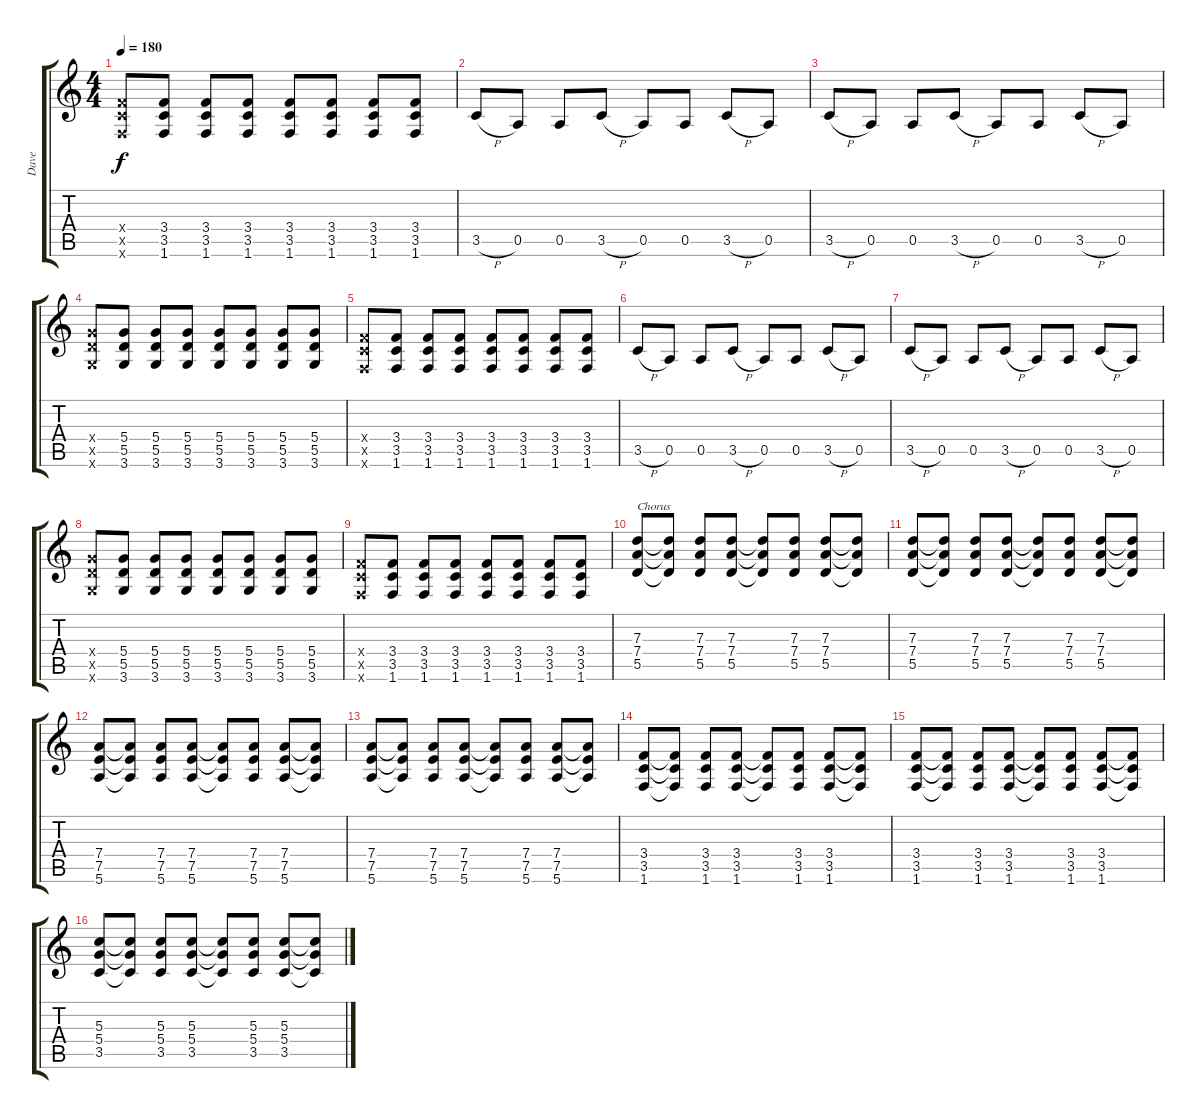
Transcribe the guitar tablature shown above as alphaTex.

\track ("Dave" "Dave") {instrument overdrivenguitar}
\staff {score tabs}
\tuning (E4 B3 G3 D3 A2 E2) {hide}
\ts (4 4)
\tempo 180
\clef g2
\ks c
(3.4{x} 3.5{x} 1.6{x}).8{dy f} (3.4 3.5 1.6).8 (3.4 3.5 1.6).8 (3.4 3.5 1.6).8 (3.4 3.5 1.6).8 (3.4 3.5 1.6).8 (3.4 3.5 1.6).8 (3.4 3.5 1.6).8 |
3.5{h}.8 0.5.8 0.5.8 3.5{h}.8 0.5.8 0.5.8 3.5{h}.8 0.5.8 |
3.5{h}.8 0.5.8 0.5.8 3.5{h}.8 0.5.8 0.5.8 3.5{h}.8 0.5.8 |
(5.4{x} 5.5{x} 3.6{x}).8 (5.4 5.5 3.6).8 (5.4 5.5 3.6).8 (5.4 5.5 3.6).8 (5.4 5.5 3.6).8 (5.4 5.5 3.6).8 (5.4 5.5 3.6).8 (5.4 5.5 3.6).8 |
(3.4{x} 3.5{x} 1.6{x}).8 (3.4 3.5 1.6).8 (3.4 3.5 1.6).8 (3.4 3.5 1.6).8 (3.4 3.5 1.6).8 (3.4 3.5 1.6).8 (3.4 3.5 1.6).8 (3.4 3.5 1.6).8 |
3.5{h}.8 0.5.8 0.5.8 3.5{h}.8 0.5.8 0.5.8 3.5{h}.8 0.5.8 |
3.5{h}.8 0.5.8 0.5.8 3.5{h}.8 0.5.8 0.5.8 3.5{h}.8 0.5.8 |
(5.4{x} 5.5{x} 3.6{x}).8 (5.4 5.5 3.6).8 (5.4 5.5 3.6).8 (5.4 5.5 3.6).8 (5.4 5.5 3.6).8 (5.4 5.5 3.6).8 (5.4 5.5 3.6).8 (5.4 5.5 3.6).8 |
(3.4{x} 3.5{x} 1.6{x}).8 (3.4 3.5 1.6).8 (3.4 3.5 1.6).8 (3.4 3.5 1.6).8 (3.4 3.5 1.6).8 (3.4 3.5 1.6).8 (3.4 3.5 1.6).8 (3.4 3.5 1.6).8 |
(7.3 7.4 5.5).8{txt "Chorus"} (7.3{t} 7.4{t} 5.5{t}).8 (7.3 7.4 5.5).8 (7.3 7.4 5.5).8 (7.3{t} 7.4{t} 5.5{t}).8 (7.3 7.4 5.5).8 (7.3 7.4 5.5).8 (7.3{t} 7.4{t} 5.5{t}).8 |
(7.3 7.4 5.5).8 (7.3{t} 7.4{t} 5.5{t}).8 (7.3 7.4 5.5).8 (7.3 7.4 5.5).8 (7.3{t} 7.4{t} 5.5{t}).8 (7.3 7.4 5.5).8 (7.3 7.4 5.5).8 (7.3{t} 7.4{t} 5.5{t}).8 |
(7.4 7.5 5.6).8 (7.4{t} 7.5{t} 5.6{t}).8 (7.4 7.5 5.6).8 (7.4 7.5 5.6).8 (7.4{t} 7.5{t} 5.6{t}).8 (7.4 7.5 5.6).8 (7.4 7.5 5.6).8 (7.4{t} 7.5{t} 5.6{t}).8 |
(7.4 7.5 5.6).8 (7.4{t} 7.5{t} 5.6{t}).8 (7.4 7.5 5.6).8 (7.4 7.5 5.6).8 (7.4{t} 7.5{t} 5.6{t}).8 (7.4 7.5 5.6).8 (7.4 7.5 5.6).8 (7.4{t} 7.5{t} 5.6{t}).8 |
(3.4 3.5 1.6).8 (3.4{t} 3.5{t} 1.6{t}).8 (3.4 3.5 1.6).8 (3.4 3.5 1.6).8 (3.4{t} 3.5{t} 1.6{t}).8 (3.4 3.5 1.6).8 (3.4 3.5 1.6).8 (3.4{t} 3.5{t} 1.6{t}).8 |
(3.4 3.5 1.6).8 (3.4{t} 3.5{t} 1.6{t}).8 (3.4 3.5 1.6).8 (3.4 3.5 1.6).8 (3.4{t} 3.5{t} 1.6{t}).8 (3.4 3.5 1.6).8 (3.4 3.5 1.6).8 (3.4{t} 3.5{t} 1.6{t}).8 |
(5.3 5.4 3.5).8 (5.3{t} 5.4{t} 3.5{t}).8 (5.3 5.4 3.5).8 (5.3 5.4 3.5).8 (5.3{t} 5.4{t} 3.5{t}).8 (5.3 5.4 3.5).8 (5.3 5.4 3.5).8 (5.3{t} 5.4{t} 3.5{t}).8
